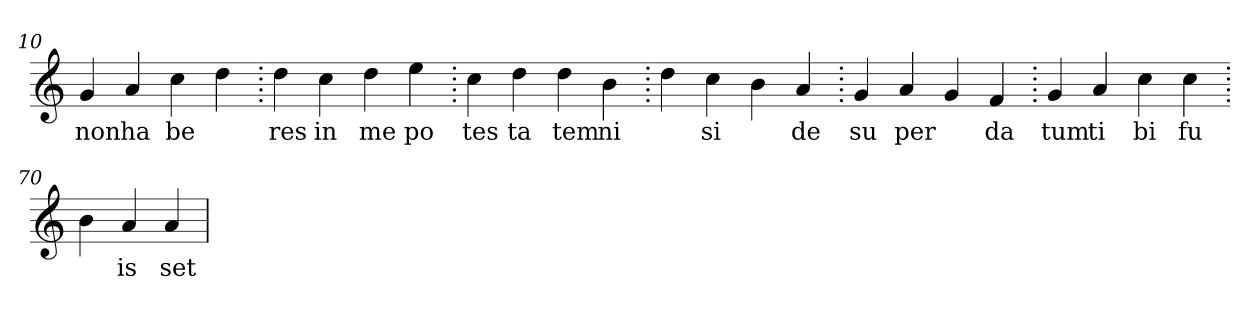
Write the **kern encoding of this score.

**kern	**text
*part1	*part1
*staff1	*staff1
*clefG2	*
=10.	=10.
4g	non
4a	ha
4cc	be
4dd	.
=20.	=20.
4dd	res
4cc	in
4dd	me
4ee	po
=30.	=30.
4cc	tes
4dd	ta
4dd	tem
4b	ni
=40.	=40.
4dd	.
4cc	si
4b	.
4a	de
=50.	=50.
4g	su
4a	per
4g	.
4f	da
=60.	=60.
4g	tum
4a	ti
4cc	bi
4cc	fu
=70.	=70.
4b	.
4a	is
4a	set
=	=
*-	*-
